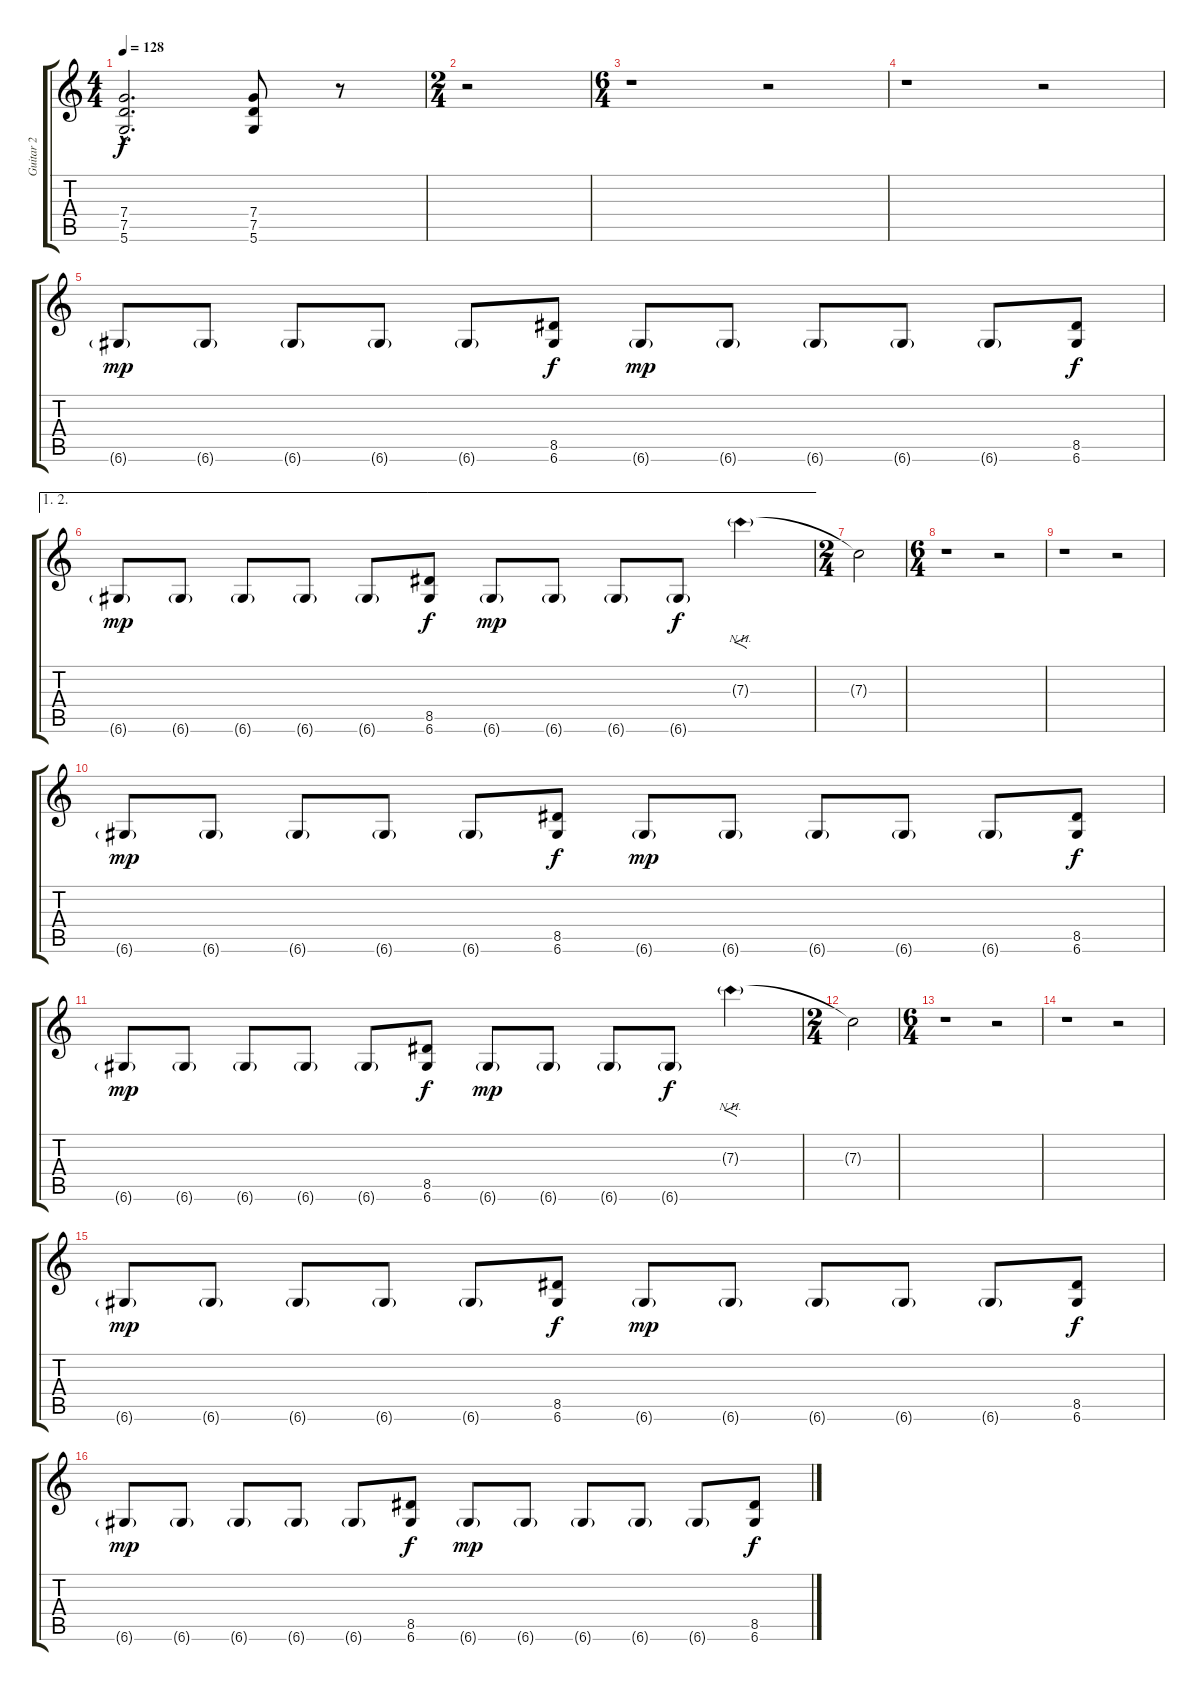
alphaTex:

\track ("Guitar 2" "Guitar 2") {instrument electricguitarjazz}
\staff {score tabs}
\tuning (D4 A3 F3 C3 G2 D2) {hide}
\ts (4 4)
\tempo 128
\clef g2
\ks c
(7.4{hac} 7.5{hac} 5.6{hac}).2{d dy f} (7.4 7.5 5.6).8 r.8 |
\ts (2 4)
r.2{instrument electricguitarjazz} |
\ts (6 4)
r.1 r.2 |
r.1 r.2 |
6.6{g}.8{dy mp instrument electricguitarjazz} 6.6{g}.8 6.6{g}.8 6.6{g}.8 6.6{g}.8 (8.5 6.6).8{dy f} 6.6{g}.8{dy mp} 6.6{g}.8 6.6{g}.8 6.6{g}.8 6.6{g}.8 (8.5 6.6).8{dy f} |
\ae (1 2)
6.6{g}.8{dy mp} 6.6{g}.8 6.6{g}.8 6.6{g}.8 6.6{g}.8 (8.5 6.6).8{dy f} 6.6{g}.8{dy mp} 6.6{g}.8 6.6{g}.8 6.6{g}.8{dy f} 7.3{nh g}.4{f instrument overdrivenguitar} |
\ts (2 4)
7.3{t}.2 |
\ts (6 4)
r.1 r.2 |
r.1 r.2 |
6.6{g}.8{dy mp instrument electricguitarjazz} 6.6{g}.8 6.6{g}.8 6.6{g}.8 6.6{g}.8 (8.5 6.6).8{dy f} 6.6{g}.8{dy mp} 6.6{g}.8 6.6{g}.8 6.6{g}.8 6.6{g}.8 (8.5 6.6).8{dy f} |
6.6{g}.8{dy mp} 6.6{g}.8 6.6{g}.8 6.6{g}.8 6.6{g}.8 (8.5 6.6).8{dy f} 6.6{g}.8{dy mp} 6.6{g}.8 6.6{g}.8 6.6{g}.8{dy f} 7.3{nh g}.4{f instrument overdrivenguitar} |
\ts (2 4)
7.3{t}.2 |
\ts (6 4)
r.1 r.2 |
r.1 r.2 |
6.6{g}.8{dy mp instrument electricguitarjazz} 6.6{g}.8 6.6{g}.8 6.6{g}.8 6.6{g}.8 (8.5 6.6).8{dy f} 6.6{g}.8{dy mp} 6.6{g}.8 6.6{g}.8 6.6{g}.8 6.6{g}.8 (8.5 6.6).8{dy f} |
6.6{g}.8{dy mp} 6.6{g}.8 6.6{g}.8 6.6{g}.8 6.6{g}.8 (8.5 6.6).8{dy f} 6.6{g}.8{dy mp} 6.6{g}.8 6.6{g}.8 6.6{g}.8 6.6{g}.8 (8.5 6.6).8{dy f}
